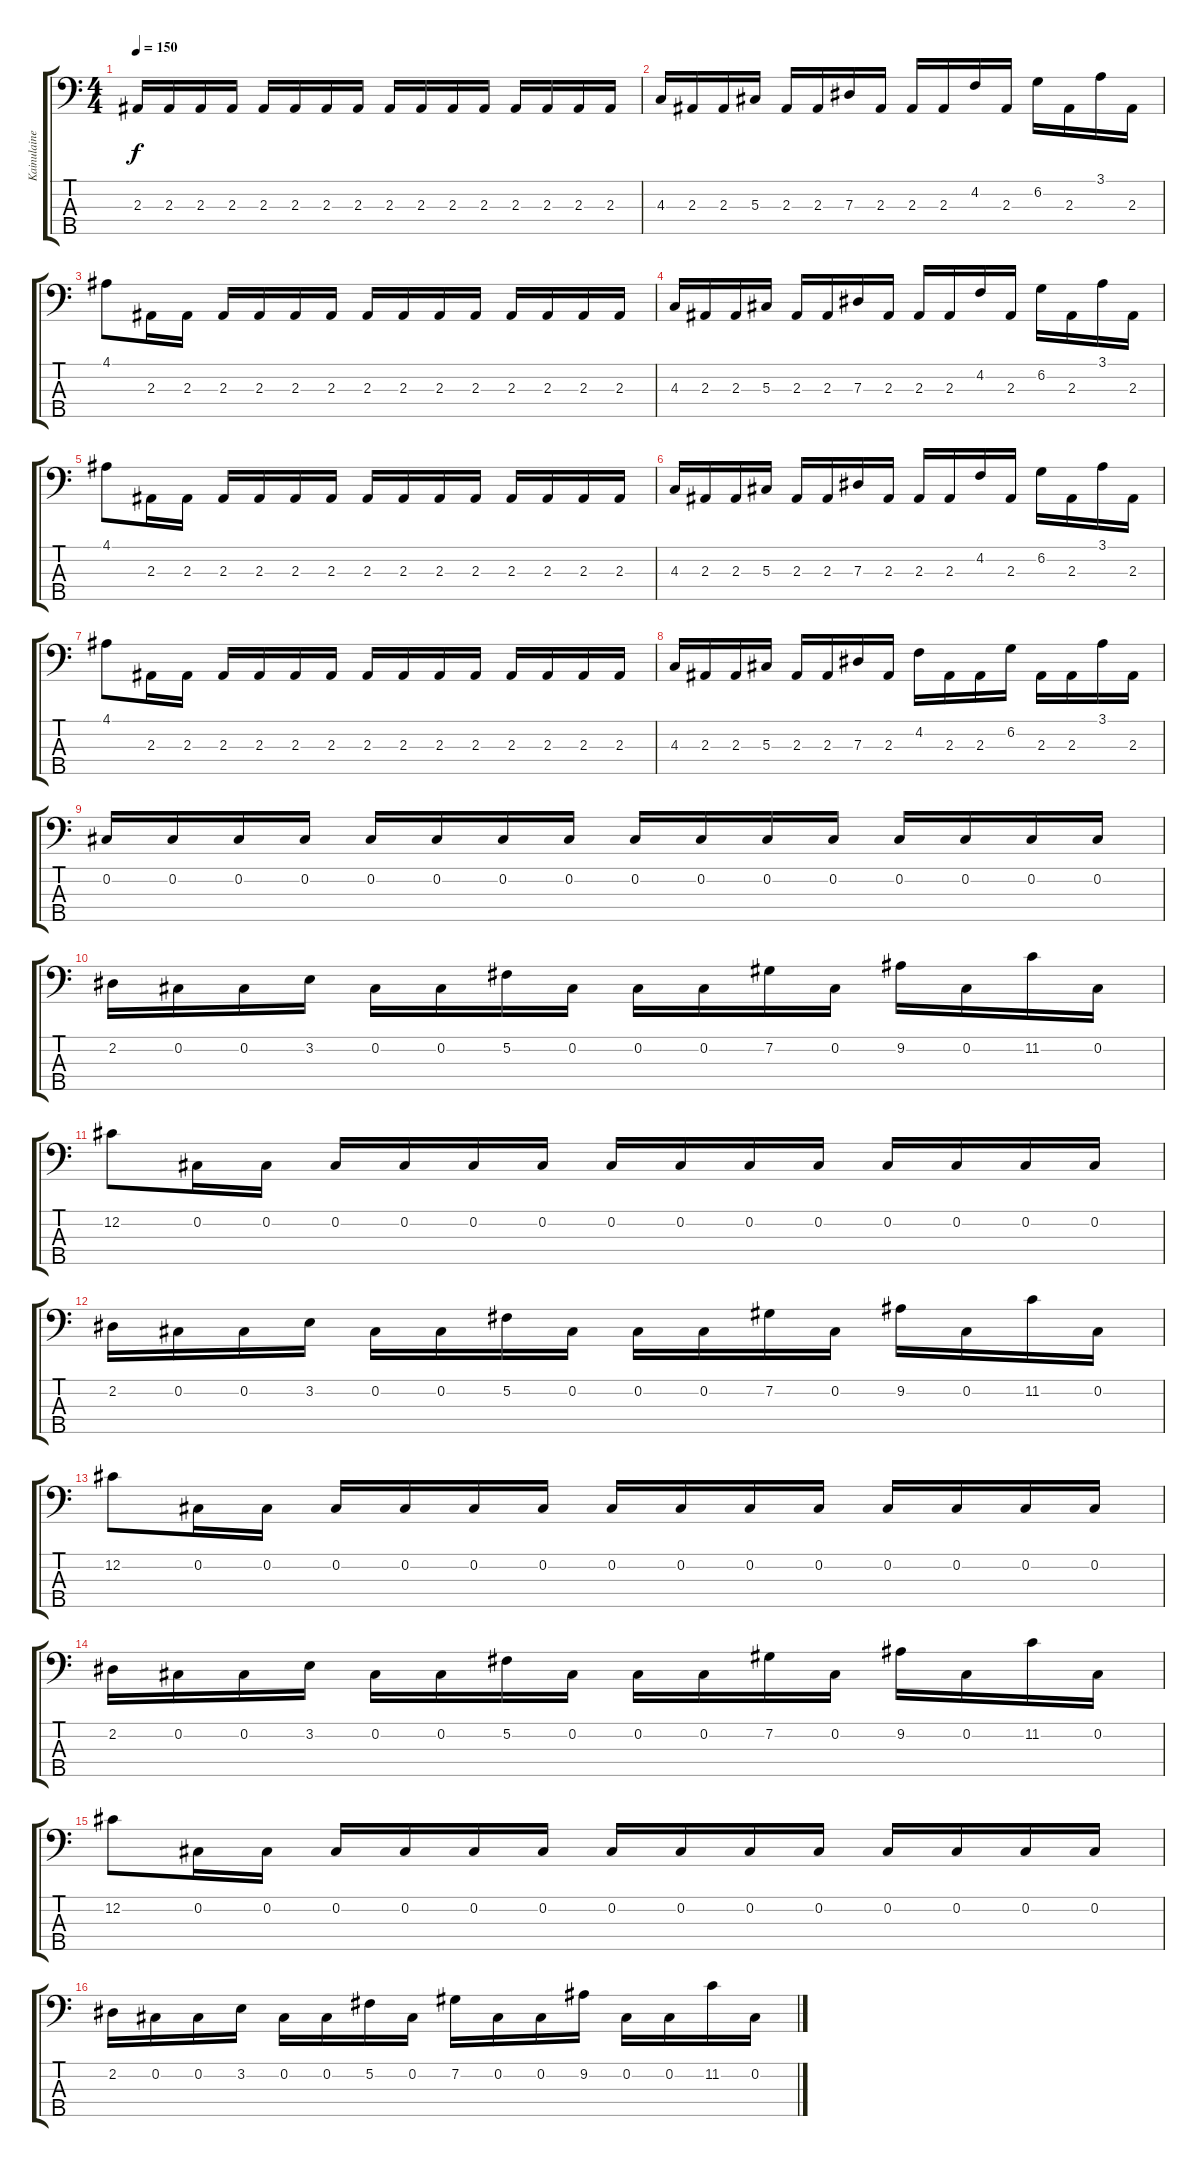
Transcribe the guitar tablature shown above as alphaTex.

\track ("Kainulainen" "Kainulaine") {instrument electricbassfinger}
\staff {score tabs}
\tuning (Gb2 Db2 Ab1 Eb1 Bb0) {hide}
\ts (4 4)
\tempo 150
\clef f4
\ks c
2.3.16{dy f} 2.3.16 2.3.16 2.3.16 2.3.16 2.3.16 2.3.16 2.3.16 2.3.16 2.3.16 2.3.16 2.3.16 2.3.16 2.3.16 2.3.16 2.3.16 |
4.3.16 2.3.16 2.3.16 5.3.16 2.3.16 2.3.16 7.3.16 2.3.16 2.3.16 2.3.16 4.2.16 2.3.16 6.2.16 2.3.16 3.1.16 2.3.16 |
4.1.8 2.3.16 2.3.16 2.3.16 2.3.16 2.3.16 2.3.16 2.3.16 2.3.16 2.3.16 2.3.16 2.3.16 2.3.16 2.3.16 2.3.16 |
4.3.16 2.3.16 2.3.16 5.3.16 2.3.16 2.3.16 7.3.16 2.3.16 2.3.16 2.3.16 4.2.16 2.3.16 6.2.16 2.3.16 3.1.16 2.3.16 |
4.1.8 2.3.16 2.3.16 2.3.16 2.3.16 2.3.16 2.3.16 2.3.16 2.3.16 2.3.16 2.3.16 2.3.16 2.3.16 2.3.16 2.3.16 |
4.3.16 2.3.16 2.3.16 5.3.16 2.3.16 2.3.16 7.3.16 2.3.16 2.3.16 2.3.16 4.2.16 2.3.16 6.2.16 2.3.16 3.1.16 2.3.16 |
4.1.8 2.3.16 2.3.16 2.3.16 2.3.16 2.3.16 2.3.16 2.3.16 2.3.16 2.3.16 2.3.16 2.3.16 2.3.16 2.3.16 2.3.16 |
4.3.16 2.3.16 2.3.16 5.3.16 2.3.16 2.3.16 7.3.16 2.3.16 4.2.16 2.3.16 2.3.16 6.2.16 2.3.16 2.3.16 3.1.16 2.3.16 |
0.2.16 0.2.16 0.2.16 0.2.16 0.2.16 0.2.16 0.2.16 0.2.16 0.2.16 0.2.16 0.2.16 0.2.16 0.2.16 0.2.16 0.2.16 0.2.16 |
2.2.16 0.2.16 0.2.16 3.2.16 0.2.16 0.2.16 5.2.16 0.2.16 0.2.16 0.2.16 7.2.16 0.2.16 9.2.16 0.2.16 11.2.16 0.2.16 |
12.2.8 0.2.16 0.2.16 0.2.16 0.2.16 0.2.16 0.2.16 0.2.16 0.2.16 0.2.16 0.2.16 0.2.16 0.2.16 0.2.16 0.2.16 |
2.2.16 0.2.16 0.2.16 3.2.16 0.2.16 0.2.16 5.2.16 0.2.16 0.2.16 0.2.16 7.2.16 0.2.16 9.2.16 0.2.16 11.2.16 0.2.16 |
12.2.8 0.2.16 0.2.16 0.2.16 0.2.16 0.2.16 0.2.16 0.2.16 0.2.16 0.2.16 0.2.16 0.2.16 0.2.16 0.2.16 0.2.16 |
2.2.16 0.2.16 0.2.16 3.2.16 0.2.16 0.2.16 5.2.16 0.2.16 0.2.16 0.2.16 7.2.16 0.2.16 9.2.16 0.2.16 11.2.16 0.2.16 |
12.2.8 0.2.16 0.2.16 0.2.16 0.2.16 0.2.16 0.2.16 0.2.16 0.2.16 0.2.16 0.2.16 0.2.16 0.2.16 0.2.16 0.2.16 |
2.2.16 0.2.16 0.2.16 3.2.16 0.2.16 0.2.16 5.2.16 0.2.16 7.2.16 0.2.16 0.2.16 9.2.16 0.2.16 0.2.16 11.2.16 0.2.16
